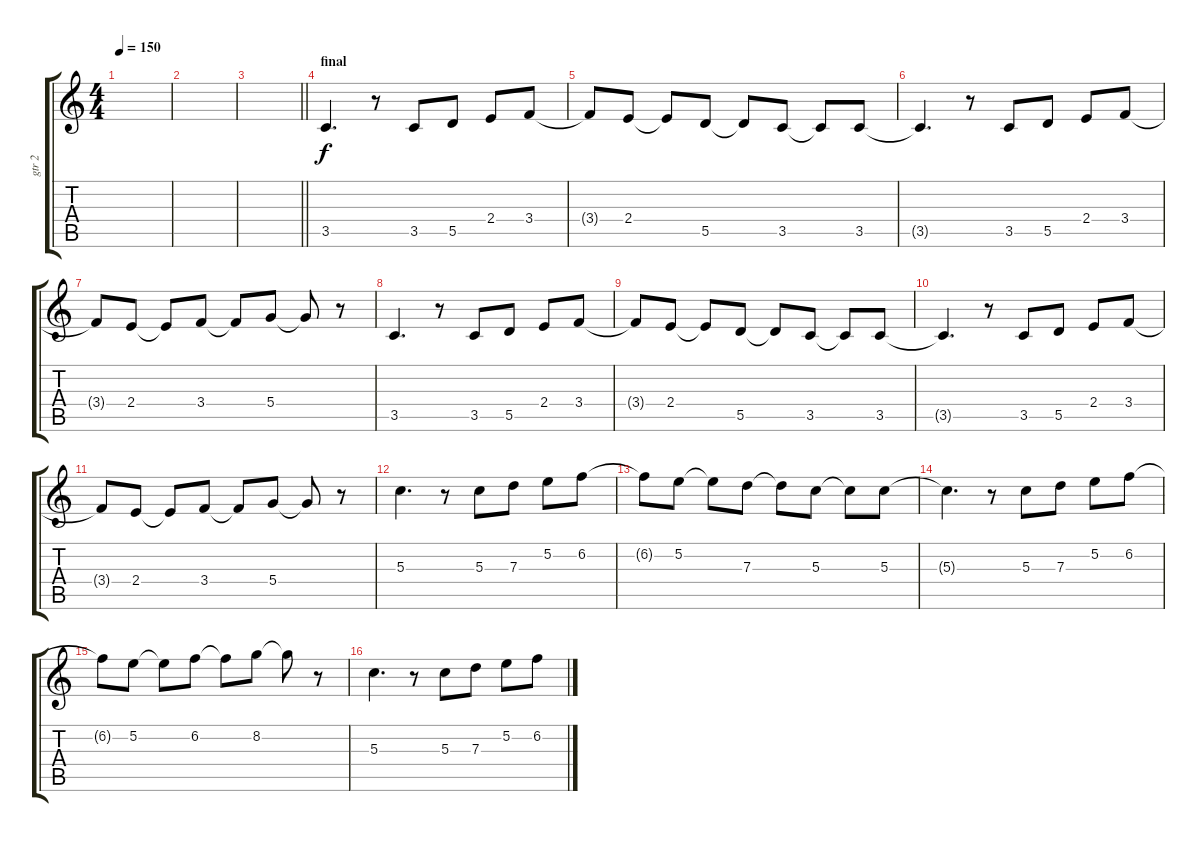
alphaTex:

\track ("gtr 2" "gtr 2") {instrument distortionguitar}
\staff {score tabs}
\tuning (E4 B3 G3 D3 A2 E2) {hide}
\ts (4 4)
\tempo 150
\clef g2
\ks c
|
|
\barLineRight lightlight
|
\section ("" "final")
3.5.4{d} r.8 3.5.8 5.5.8 2.4.8 3.4.8 |
3.4{t}.8 2.4.8 2.4{t}.8 5.5.8 5.5{t}.8 3.5.8 3.5{t}.8 3.5.8 |
3.5{t}.4{d} r.8 3.5.8 5.5.8 2.4.8 3.4.8 |
3.4{t}.8 2.4.8 2.4{t}.8 3.4.8 3.4{t}.8 5.4.8 5.4{t}.8 r.8 |
3.5.4{d} r.8 3.5.8 5.5.8 2.4.8 3.4.8 |
3.4{t}.8 2.4.8 2.4{t}.8 5.5.8 5.5{t}.8 3.5.8 3.5{t}.8 3.5.8 |
3.5{t}.4{d} r.8 3.5.8 5.5.8 2.4.8 3.4.8 |
3.4{t}.8 2.4.8 2.4{t}.8 3.4.8 3.4{t}.8 5.4.8 5.4{t}.8 r.8 |
5.3.4{d} r.8 5.3.8 7.3.8 5.2.8 6.2.8 |
6.2{t}.8 5.2.8 5.2{t}.8 7.3.8 7.3{t}.8 5.3.8 5.3{t}.8 5.3.8 |
5.3{t}.4{d} r.8 5.3.8 7.3.8 5.2.8 6.2.8 |
6.2{t}.8 5.2.8 5.2{t}.8 6.2.8 6.2{t}.8 8.2.8 8.2{t}.8 r.8 |
5.3.4{d} r.8 5.3.8 7.3.8 5.2.8 6.2.8
